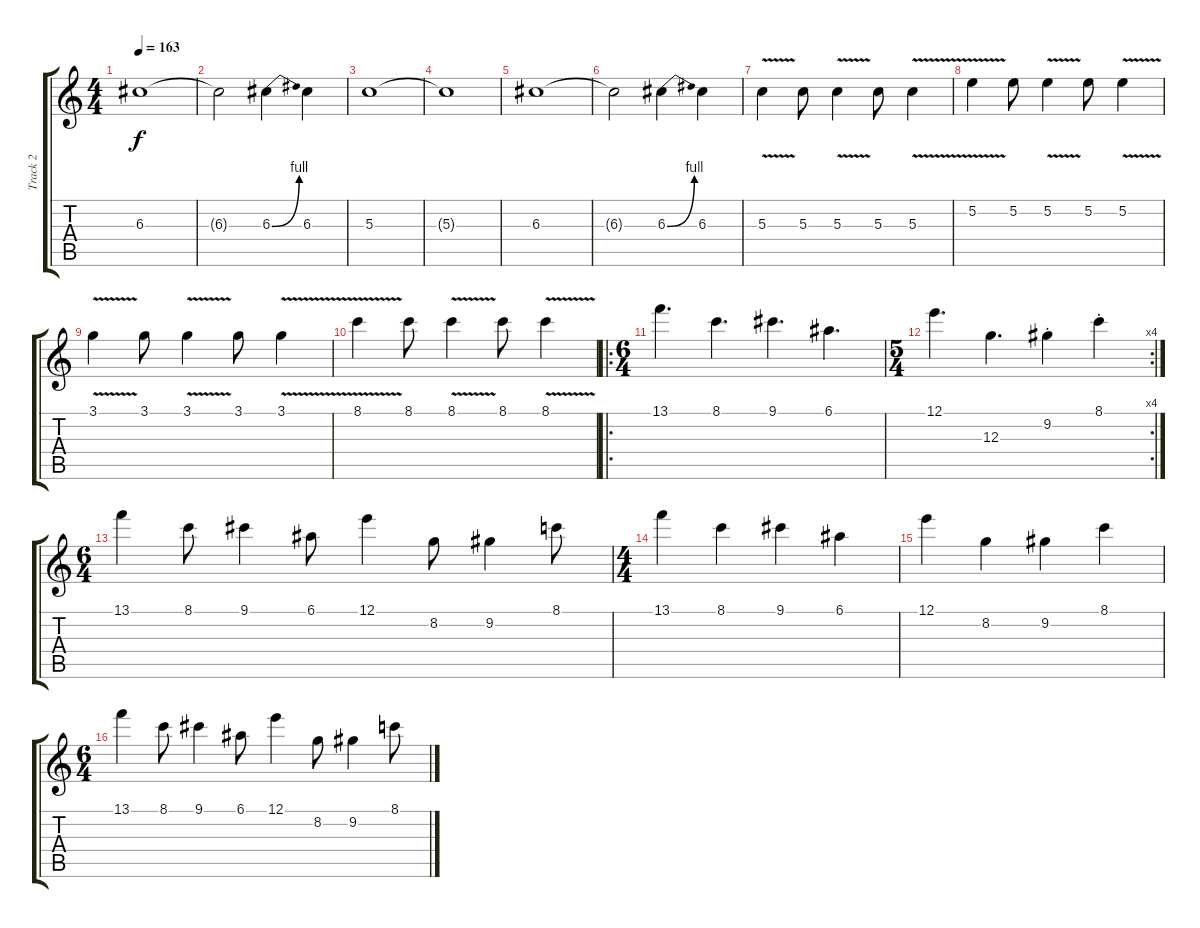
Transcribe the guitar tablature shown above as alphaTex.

\track ("Track 2" "Track 2") {instrument distortionguitar}
\staff {score tabs}
\tuning (E4 B3 G3 D3 A2 E2) {hide}
\ts (4 4)
\tempo 163
\clef g2
\ks c
6.3.1{dy f} |
6.3{t}.2 6.3{be (bend 0 0 60 4)}.4 6.3.4 |
5.3.1 |
5.3{t}.1 |
6.3.1 |
6.3{t}.2 6.3{be (bend 0 0 60 4)}.4 6.3.4 |
5.3{v}.4 5.3.8 5.3{v}.4 5.3.8 5.3{v}.4 |
5.2{v}.4 5.2.8 5.2{v}.4 5.2.8 5.2{v}.4 |
3.1{v}.4 3.1.8 3.1{v}.4 3.1.8 3.1{v}.4 |
8.1{v}.4 8.1.8 8.1{v}.4 8.1.8 8.1{v}.4 |
\ro
\ts (6 4)
13.1.4{d} 8.1.4{d} 9.1.4{d} 6.1.4{d} |
\rc 4
\ts (5 4)
12.1.4{d} 12.3.4{d} 9.2{st}.4 8.1{st}.4 |
\ts (6 4)
13.1.4 8.1.8 9.1.4 6.1.8 12.1.4 8.2.8 9.2.4 8.1.8 |
\ts (4 4)
13.1.4 8.1.4 9.1.4 6.1.4 |
12.1.4 8.2.4 9.2.4 8.1.4 |
\ts (6 4)
13.1.4 8.1.8 9.1.4 6.1.8 12.1.4 8.2.8 9.2.4 8.1.8
